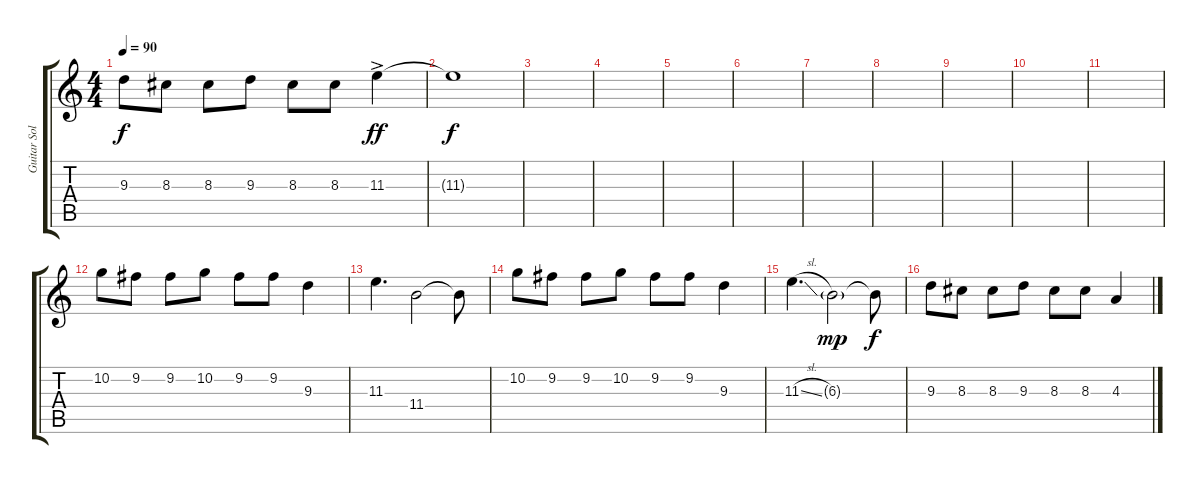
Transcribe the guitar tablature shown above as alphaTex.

\track ("Guitar Solo" "Guitar Sol") {instrument distortionguitar}
\staff {score tabs}
\tuning (D4 A3 F3 C3 G2 D2) {hide}
\ts (4 4)
\tempo 90
\clef g2
\ks c
9.3.8{dy f} 8.3.8 8.3.8 9.3.8 8.3.8 8.3.8 11.3{ac}.4{dy ff} |
11.3{t}.1{dy f} |
|
|
|
|
|
|
|
|
|
10.2.8 9.2.8 9.2.8 10.2.8 9.2.8 9.2.8 9.3.4 |
11.3.4{d} 11.4.2 11.4{t}.8 |
10.2.8 9.2.8 9.2.8 10.2.8 9.2.8 9.2.8 9.3.4 |
11.3{sl}.4{d} 6.3{g}.2{dy mp} 6.3{t}.8{dy f} |
9.3.8 8.3.8 8.3.8 9.3.8 8.3.8 8.3.8 4.3.4
